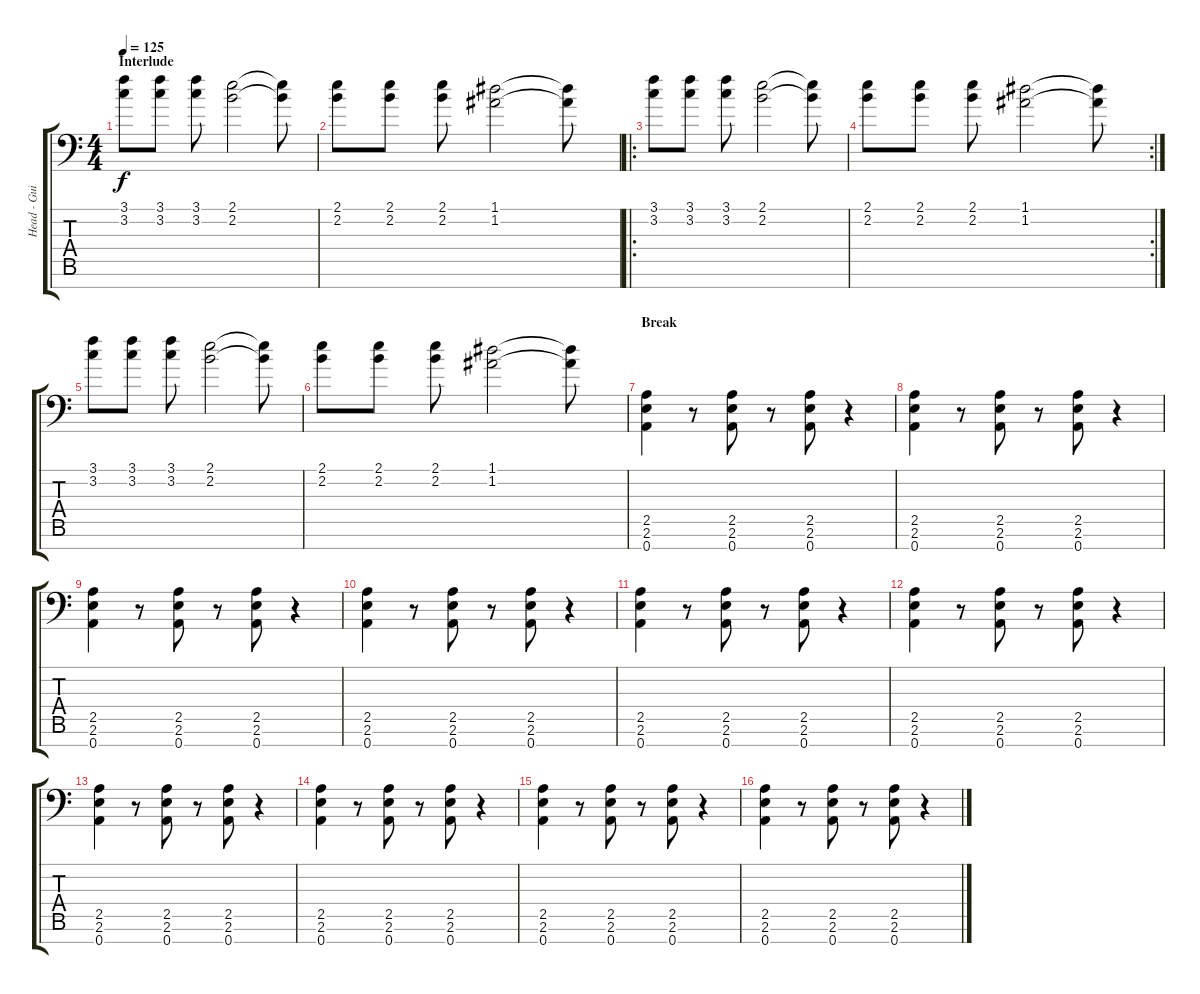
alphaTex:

\track ("Head - Guitar" "Head - Gui") {instrument distortionguitar}
\staff {score tabs}
\tuning (D4 A3 F3 C3 G2 D2 A1) {hide}
\ts (4 4)
\section ("" "Interlude")
\tempo 125
\clef f4
\ks c
(3.1 3.2).8{dy f} (3.1 3.2).8 (3.1 3.2).8 (2.1 2.2).2 (2.1{t} 2.2{t}).8 |
(2.1 2.2).8 (2.1 2.2).8 (2.1 2.2).8 (1.1 1.2).2 (1.1{t} 1.2{t}).8 |
\ro
(3.1 3.2).8 (3.1 3.2).8 (3.1 3.2).8 (2.1 2.2).2 (2.1{t} 2.2{t}).8 |
\rc 2
(2.1 2.2).8 (2.1 2.2).8 (2.1 2.2).8 (1.1 1.2).2 (1.1{t} 1.2{t}).8 |
(3.1 3.2).8 (3.1 3.2).8 (3.1 3.2).8 (2.1 2.2).2 (2.1{t} 2.2{t}).8 |
(2.1 2.2).8 (2.1 2.2).8 (2.1 2.2).8 (1.1 1.2).2 (1.1{t} 1.2{t}).8 |
\section ("" "Break")
(2.5 2.6 0.7).4 r.8 (2.5 2.6 0.7).8 r.8 (2.5 2.6 0.7).8 r.4 |
(2.5 2.6 0.7).4 r.8 (2.5 2.6 0.7).8 r.8 (2.5 2.6 0.7).8 r.4 |
(2.5 2.6 0.7).4 r.8 (2.5 2.6 0.7).8 r.8 (2.5 2.6 0.7).8 r.4 |
(2.5 2.6 0.7).4 r.8 (2.5 2.6 0.7).8 r.8 (2.5 2.6 0.7).8 r.4 |
(2.5 2.6 0.7).4 r.8 (2.5 2.6 0.7).8 r.8 (2.5 2.6 0.7).8 r.4 |
(2.5 2.6 0.7).4 r.8 (2.5 2.6 0.7).8 r.8 (2.5 2.6 0.7).8 r.4 |
(2.5 2.6 0.7).4 r.8 (2.5 2.6 0.7).8 r.8 (2.5 2.6 0.7).8 r.4 |
(2.5 2.6 0.7).4 r.8 (2.5 2.6 0.7).8 r.8 (2.5 2.6 0.7).8 r.4 |
(2.5 2.6 0.7).4 r.8 (2.5 2.6 0.7).8 r.8 (2.5 2.6 0.7).8 r.4 |
(2.5 2.6 0.7).4 r.8 (2.5 2.6 0.7).8 r.8 (2.5 2.6 0.7).8 r.4
